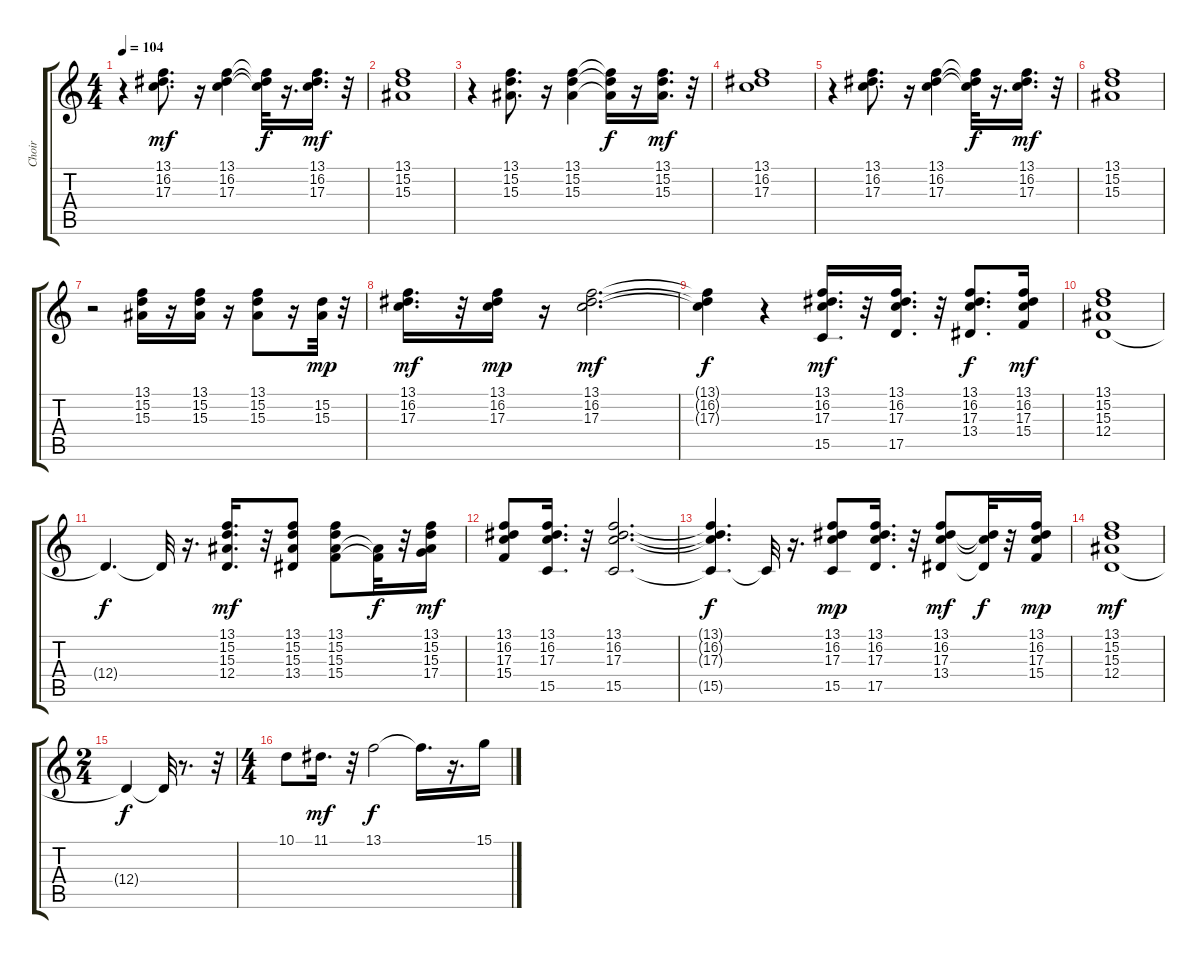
\track ("Choir" "Choir") {instrument synthvoice}
\staff {score tabs}
\tuning (E4 B3 G3 D3 A2 E2) {hide}
\ts (4 4)
\tempo 104
\clef g2
\ks c
r.4{dy mp} (13.1 16.2 17.3).8{d dy mf} r.16 (13.1 16.2 17.3).4 (13.1{t} 16.2{t} 17.3{t}).32{dy f} r.16{d} (13.1 16.2 17.3).16{d dy mf} r.32 |
(13.1 15.2 15.3).1 |
r.4 (13.1 15.2 15.3).8{d} r.16 (13.1 15.2 15.3).4 (13.1{t} 15.2{t} 15.3{t}).16{dy f} r.16 (13.1 15.2 15.3).16{d dy mf} r.32 |
(13.1 16.2 17.3).1 |
r.4 (13.1 16.2 17.3).8{d} r.16 (13.1 16.2 17.3).4 (13.1{t} 16.2{t} 17.3{t}).32{dy f} r.16{d} (13.1 16.2 17.3).16{d dy mf} r.32 |
(13.1 15.2 15.3).1 |
r.2 (13.1 15.2 15.3).16 r.16 (13.1 15.2 15.3).16 r.16 (13.1 15.2 15.3).8 r.16 (15.2 15.3).32{dy mp} r.32 |
(13.1 16.2 17.3).16{d dy mf} r.32 (13.1 16.2 17.3).16{dy mp} r.16 (13.1 16.2 17.3).2{d dy mf} |
(13.1{t} 16.2{t} 17.3{t}).4{dy f} r.4 (13.1 16.2 17.3 15.5).16{d dy mf} r.32 (13.1 16.2 17.3 17.5).16{d} r.32 (13.1 16.2 17.3 13.4).8{d dy f} (13.1 16.2 17.3 15.4).16{dy mf} |
(13.1 15.2 15.3 12.4).1 |
12.4{t}.4{d dy f} 12.4{t}.32 r.16{d} (13.1 15.2 15.3 12.4).16{d dy mf} r.32 (13.1 15.2 15.3 13.4).8 (13.1 15.2 15.3 15.4).8 (15.3{t} 15.4{t}).32{dy f} r.32 (13.1 15.2 15.3 17.4).16{dy mf} |
(13.1 16.2 17.3 15.4).8 (13.1 16.2 17.3 15.5).16{d} r.32 (13.1 16.2 17.3 15.5).2{d} |
(13.1{t} 16.2{t} 17.3{t} 15.5{t}).4{d dy f} 15.5{t}.32 r.16{d} (13.1 16.2 17.3 15.5).8{dy mp} (13.1 16.2 17.3 17.5).16{d} r.32 (13.1 16.2 17.3 13.4).8{dy mf} (16.2{t} 17.3{t} 13.4{t}).32{dy f} r.32 (13.1 16.2 17.3 15.4).16{dy mp} |
(13.1 15.2 15.3 12.4).1{dy mf} |
\ts (2 4)
12.4{t}.4{dy f} 12.4{t}.32 r.8{d} r.32 |
\ts (4 4)
10.1.8 11.1.16{d dy mf} r.32 13.1.2{dy f} 13.1{t}.16{d} r.16{d} 15.1.16
